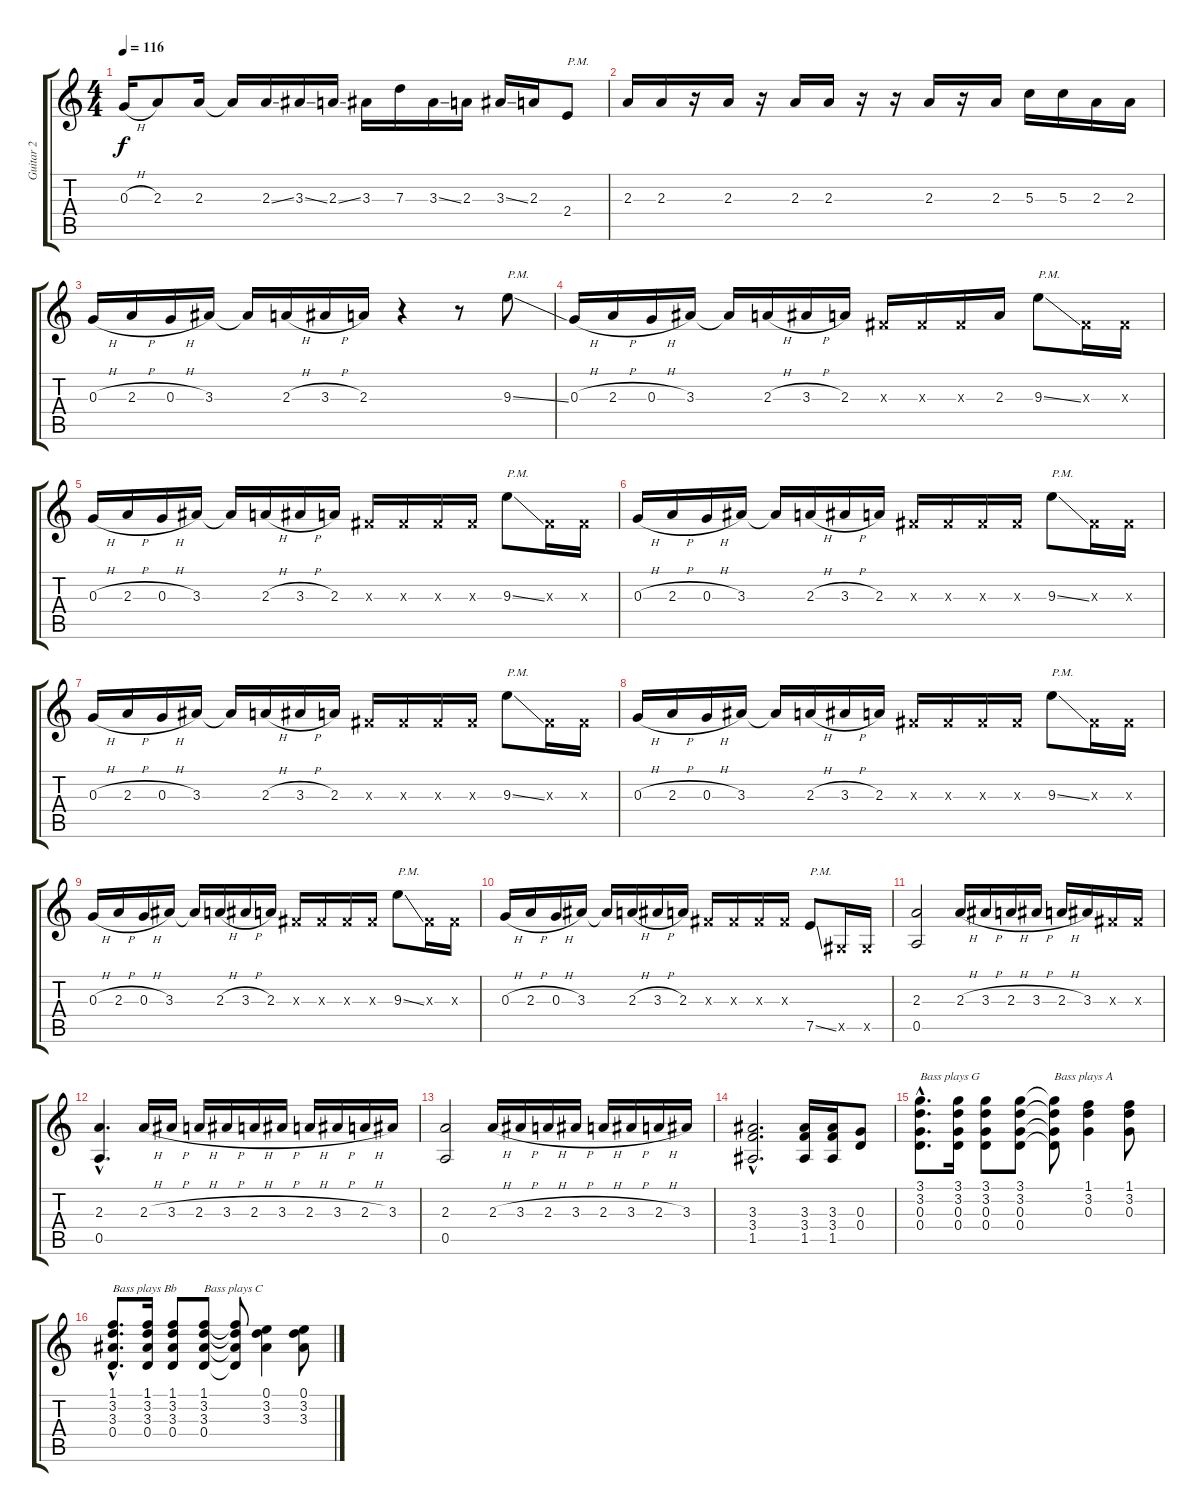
\track ("Guitar 2" "Guitar 2") {instrument overdrivenguitar}
\staff {score tabs}
\tuning (E4 B3 G3 D3 A2 E2) {hide}
\ts (4 4)
\tempo 116
\clef g2
\ks c
0.3{h}.16{dy f} 2.3.8 2.3.16 2.3{t}.16 2.3{ss}.16 3.3{ss}.16 2.3{ss}.16 3.3.16 7.3.16 3.3{ss}.16 2.3.16 3.3{ss}.16 2.3.16 2.4.8{txt "P.M."} |
2.3.16 2.3.16 r.16 2.3.16 r.16 2.3.16 2.3.16 r.16 r.16 2.3.16 r.16 2.3.16 5.3.16 5.3.16 2.3.16 2.3.16 |
0.3{h}.16 2.3{h}.16 0.3{h}.16 3.3.16 3.3{t}.16 2.3{h}.16 3.3{h}.16 2.3.16 r.4 r.8 9.3{ss}.8{txt "P.M."} |
0.3{h}.16 2.3{h}.16 0.3{h}.16 3.3.16 3.3{t}.16 2.3{h}.16 3.3{h}.16 2.3.16 -1.3{x}.16 -1.3{x}.16 -1.3{x}.16 2.3.16 9.3{ss}.8{txt "P.M."} -1.3{x}.16 -1.3{x}.16 |
0.3{h}.16 2.3{h}.16 0.3{h}.16 3.3.16 3.3{t}.16 2.3{h}.16 3.3{h}.16 2.3.16 -1.3{x}.16 -1.3{x}.16 -1.3{x}.16 -1.3{x}.16 9.3{ss}.8{txt "P.M."} -1.3{x}.16 -1.3{x}.16 |
0.3{h}.16 2.3{h}.16 0.3{h}.16 3.3.16 3.3{t}.16 2.3{h}.16 3.3{h}.16 2.3.16 -1.3{x}.16 -1.3{x}.16 -1.3{x}.16 -1.3{x}.16 9.3{ss}.8{txt "P.M."} -1.3{x}.16 -1.3{x}.16 |
0.3{h}.16 2.3{h}.16 0.3{h}.16 3.3.16 3.3{t}.16 2.3{h}.16 3.3{h}.16 2.3.16 -1.3{x}.16 -1.3{x}.16 -1.3{x}.16 -1.3{x}.16 9.3{ss}.8{txt "P.M."} -1.3{x}.16 -1.3{x}.16 |
0.3{h}.16 2.3{h}.16 0.3{h}.16 3.3.16 3.3{t}.16 2.3{h}.16 3.3{h}.16 2.3.16 -1.3{x}.16 -1.3{x}.16 -1.3{x}.16 -1.3{x}.16 9.3{ss}.8{txt "P.M."} -1.3{x}.16 -1.3{x}.16 |
0.3{h}.16 2.3{h}.16 0.3{h}.16 3.3.16 3.3{t}.16 2.3{h}.16 3.3{h}.16 2.3.16 -1.3{x}.16 -1.3{x}.16 -1.3{x}.16 -1.3{x}.16 9.3{ss}.8{txt "P.M."} -1.3{x}.16 -1.3{x}.16 |
0.3{h}.16 2.3{h}.16 0.3{h}.16 3.3.16 3.3{t}.16 2.3{h}.16 3.3{h}.16 2.3.16 -1.3{x}.16 -1.3{x}.16 -1.3{x}.16 -1.3{x}.16 7.5{ss}.8{txt "P.M."} -1.5{x}.16 -1.5{x}.16 |
(2.3 0.5).2 2.3{h}.16 3.3{h}.16 2.3{h}.16 3.3{h}.16 2.3{h}.16 3.3.16 -1.3{x}.16 -1.3{x}.16 |
(2.3{hac} 0.5{hac}).4{d} 2.3{h}.16 3.3{h}.16 2.3{h}.16 3.3{h}.16 2.3{h}.16 3.3{h}.16 2.3{h}.16 3.3{h}.16 2.3{h}.16 3.3.16 |
(2.3 0.5).2 2.3{h}.16 3.3{h}.16 2.3{h}.16 3.3{h}.16 2.3{h}.16 3.3{h}.16 2.3{h}.16 3.3.16 |
(3.3{hac} 3.4{hac} 1.5{hac}).2{d} (3.3 3.4 1.5).16 (3.3 3.4 1.5).16 (0.3 0.4).8 |
(3.1{hac} 3.2{hac} 0.3{hac} 0.4{hac}).8{d txt "Bass plays G"} (3.1 3.2 0.3 0.4).16 (3.1 3.2 0.3 0.4).8 (3.1 3.2 0.3 0.4).8 (3.1{t} 3.2{t} 0.3{t} 0.4{t}).8{txt "Bass plays A"} (1.1 3.2 0.3).4 (1.1 3.2 0.3).8 |
(1.1{hac} 3.2{hac} 3.3{hac} 0.4{hac}).8{d txt "Bass plays Bb"} (1.1 3.2 3.3 0.4).16 (1.1 3.2 3.3 0.4).8 (1.1 3.2 3.3 0.4).8{txt "Bass plays C"} (1.1{t} 3.2{t} 3.3{t} 0.4{t}).8 (0.1 3.2 3.3).4 (0.1 3.2 3.3).8
